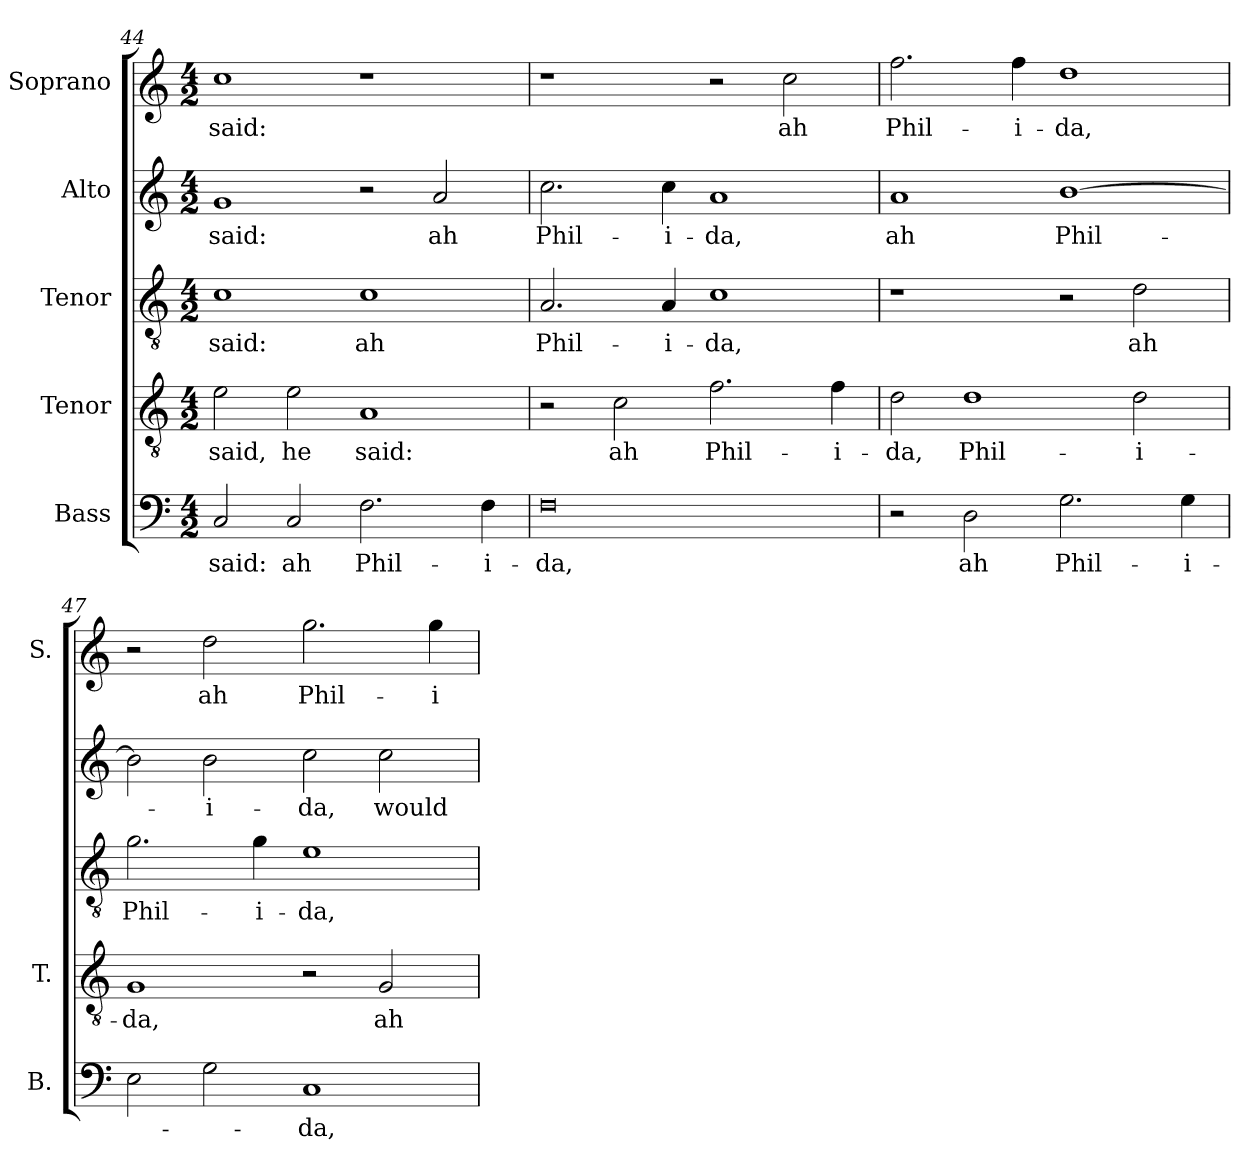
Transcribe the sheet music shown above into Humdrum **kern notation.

**kern	**text	**kern	**text	**kern	**text	**kern	**text	**kern	**text
*part5	*part5	*part4	*part4	*part3	*part3	*part2	*part2	*part1	*part1
*staff5	*staff5	*staff4	*staff4	*staff3	*staff3	*staff2	*staff2	*staff1	*staff1
*I"Bass	*	*I"Tenor	*	*I"Tenor	*	*I"Alto	*	*I"Soprano	*
*I'B.	*	*I'T.	*	*	*	*	*	*I'S.	*
!!LO:LB:g=z
*clefF4	*	*clefGv2	*	*clefGv2	*	*clefG2	*	*clefG2	*
*	*	*ITrd7c12	*	*ITrd7c12	*	*ITrd7c12	*	*	*
*k[]	*	*k[]	*	*k[]	*	*k[]	*	*k[]	*
*C:	*	*C:	*	*C:	*	*C:	*	*C:	*
*M4/2	*	*M4/2	*	*M4/2	*	*M4/2	*	*M4/2	*
=44	=44	=44	=44	=44	=44	=44	=44	=44	=44
!	!LO:LY:b:color=#000000	!	!	!	!	!	!	!	!
!	!	!	!LO:LY:b:color=#000000	!	!	!	!	!	!
!	!	!	!	!	!LO:LY:b:color=#000000	!	!	!	!
!	!	!	!	!	!	!	!LO:LY:b:color=#000000	!	!
!	!	!	!	!	!	!	!	!	!LO:LY:b:color=#000000
2Ci/	said:	2Ei\	said,	1Ci	said:	1Gi	said:	1cci	said:
!	!LO:LY:b:color=#000000	!	!	!	!	!	!	!	!
!	!	!	!LO:LY:b:color=#000000	!	!	!	!	!	!
2Ci/	ah	2Ei\	he	.	.	.	.	.	.
!	!LO:LY:b:color=#000000	!	!	!	!	!	!	!	!
!	!	!	!LO:LY:b:color=#000000	!	!	!	!	!	!
!	!	!	!	!	!LO:LY:b:color=#000000	!	!	!	!
2.Fi\	Phil-	1AAi	said:	1Ci	ah	2r	.	1r	.
!	!	!	!	!	!	!	!LO:LY:b:color=#000000	!	!
.	.	.	.	.	.	2Ai/	ah	.	.
!	!LO:LY:b:color=#000000	!	!	!	!	!	!	!	!
4Fi\	-i-	.	.	.	.	.	.	.	.
=45	=45	=45	=45	=45	=45	=45	=45	=45	=45
!	!LO:LY:b:color=#000000	!	!	!	!	!	!	!	!
!	!	!	!	!	!LO:LY:b:color=#000000	!	!	!	!
!	!	!	!	!	!	!	!LO:LY:b:color=#000000	!	!
0Fi	-da,	2r	.	2.AAi/	Phil-	2.ci\	Phil-	1r	.
!	!	!	!LO:LY:b:color=#000000	!	!	!	!	!	!
.	.	2Ci\	ah	.	.	.	.	.	.
!	!	!	!	!	!LO:LY:b:color=#000000	!	!	!	!
!	!	!	!	!	!	!	!LO:LY:b:color=#000000	!	!
.	.	.	.	4AAi/	-i-	4ci\	-i-	.	.
!	!	!	!LO:LY:b:color=#000000	!	!	!	!	!	!
!	!	!	!	!	!LO:LY:b:color=#000000	!	!	!	!
!	!	!	!	!	!	!	!LO:LY:b:color=#000000	!	!
.	.	2.Fi\	Phil-	1Ci	-da,	1Ai	-da,	2r	.
!	!	!	!	!	!	!	!	!	!LO:LY:b:color=#000000
.	.	.	.	.	.	.	.	2cci\	ah
!	!	!	!LO:LY:b:color=#000000	!	!	!	!	!	!
.	.	4Fi\	-i-	.	.	.	.	.	.
=46	=46	=46	=46	=46	=46	=46	=46	=46	=46
!	!	!	!LO:LY:b:color=#000000	!	!	!	!	!	!
!	!	!	!	!	!	!	!LO:LY:b:color=#000000	!	!
!	!	!	!	!	!	!	!	!	!LO:LY:b:color=#000000
2r	.	2Di\	-da,	1r	.	1Ai	ah	2.ffi\	Phil-
!	!LO:LY:b:color=#000000	!	!	!	!	!	!	!	!
!	!	!	!LO:LY:b:color=#000000	!	!	!	!	!	!
2Di\	ah	1Di	Phil-	.	.	.	.	.	.
!	!	!	!	!	!	!	!	!	!LO:LY:b:color=#000000
.	.	.	.	.	.	.	.	4ffi\	-i-
!	!LO:LY:b:color=#000000	!	!	!	!	!	!	!	!
!	!	!	!	!	!	!	!LO:LY:b:color=#000000	!	!
!	!	!	!	!	!	!	!	!	!LO:LY:b:color=#000000
2.Gi\	Phil-	.	.	2r	.	[1Bi	Phil-	1ddi	-da,
!	!	!	!LO:LY:b:color=#000000	!	!	!	!	!	!
!	!	!	!	!	!LO:LY:b:color=#000000	!	!	!	!
.	.	2Di\	-i-	2Di\	ah	.	.	.	.
!	!LO:LY:b:color=#000000	!	!	!	!	!	!	!	!
4Gi\	-i-	.	.	.	.	.	.	.	.
=47	=47	=47	=47	=47	=47	=47	=47	=47	=47
!	!	!	!LO:LY:b:color=#000000	!	!	!	!	!	!
!	!	!	!	!	!LO:LY:b:color=#000000	!	!	!	!
2Ei\	.	1GGi	-da,	2.Gi\	Phil-	2Bi\]	.	2r	.
!	!	!	!	!	!	!	!LO:LY:b:color=#000000	!	!
!	!	!	!	!	!	!	!	!	!LO:LY:b:color=#000000
2Gi\	.	.	.	.	.	2Bi\	-i-	2ddi\	ah
!	!	!	!	!	!LO:LY:b:color=#000000	!	!	!	!
.	.	.	.	4Gi\	-i-	.	.	.	.
!	!LO:LY:b:color=#000000	!	!	!	!	!	!	!	!
!	!	!	!	!	!LO:LY:b:color=#000000	!	!	!	!
!	!	!	!	!	!	!	!LO:LY:b:color=#000000	!	!
!	!	!	!	!	!	!	!	!	!LO:LY:b:color=#000000
1Ci	-da,	2r	.	1Ei	-da,	2ci\	-da,	2.ggi\	Phil-
!	!	!	!LO:LY:b:color=#000000	!	!	!	!	!	!
!	!	!	!	!	!	!	!LO:LY:b:color=#000000	!	!
.	.	2GGi/	ah	.	.	2ci\	would	.	.
!	!	!	!	!	!	!	!	!	!LO:LY:b:color=#000000
.	.	.	.	.	.	.	.	4ggi\	-i-
=	=	=	=	=	=	=	=	=	=
*-	*-	*-	*-	*-	*-	*-	*-	*-	*-
